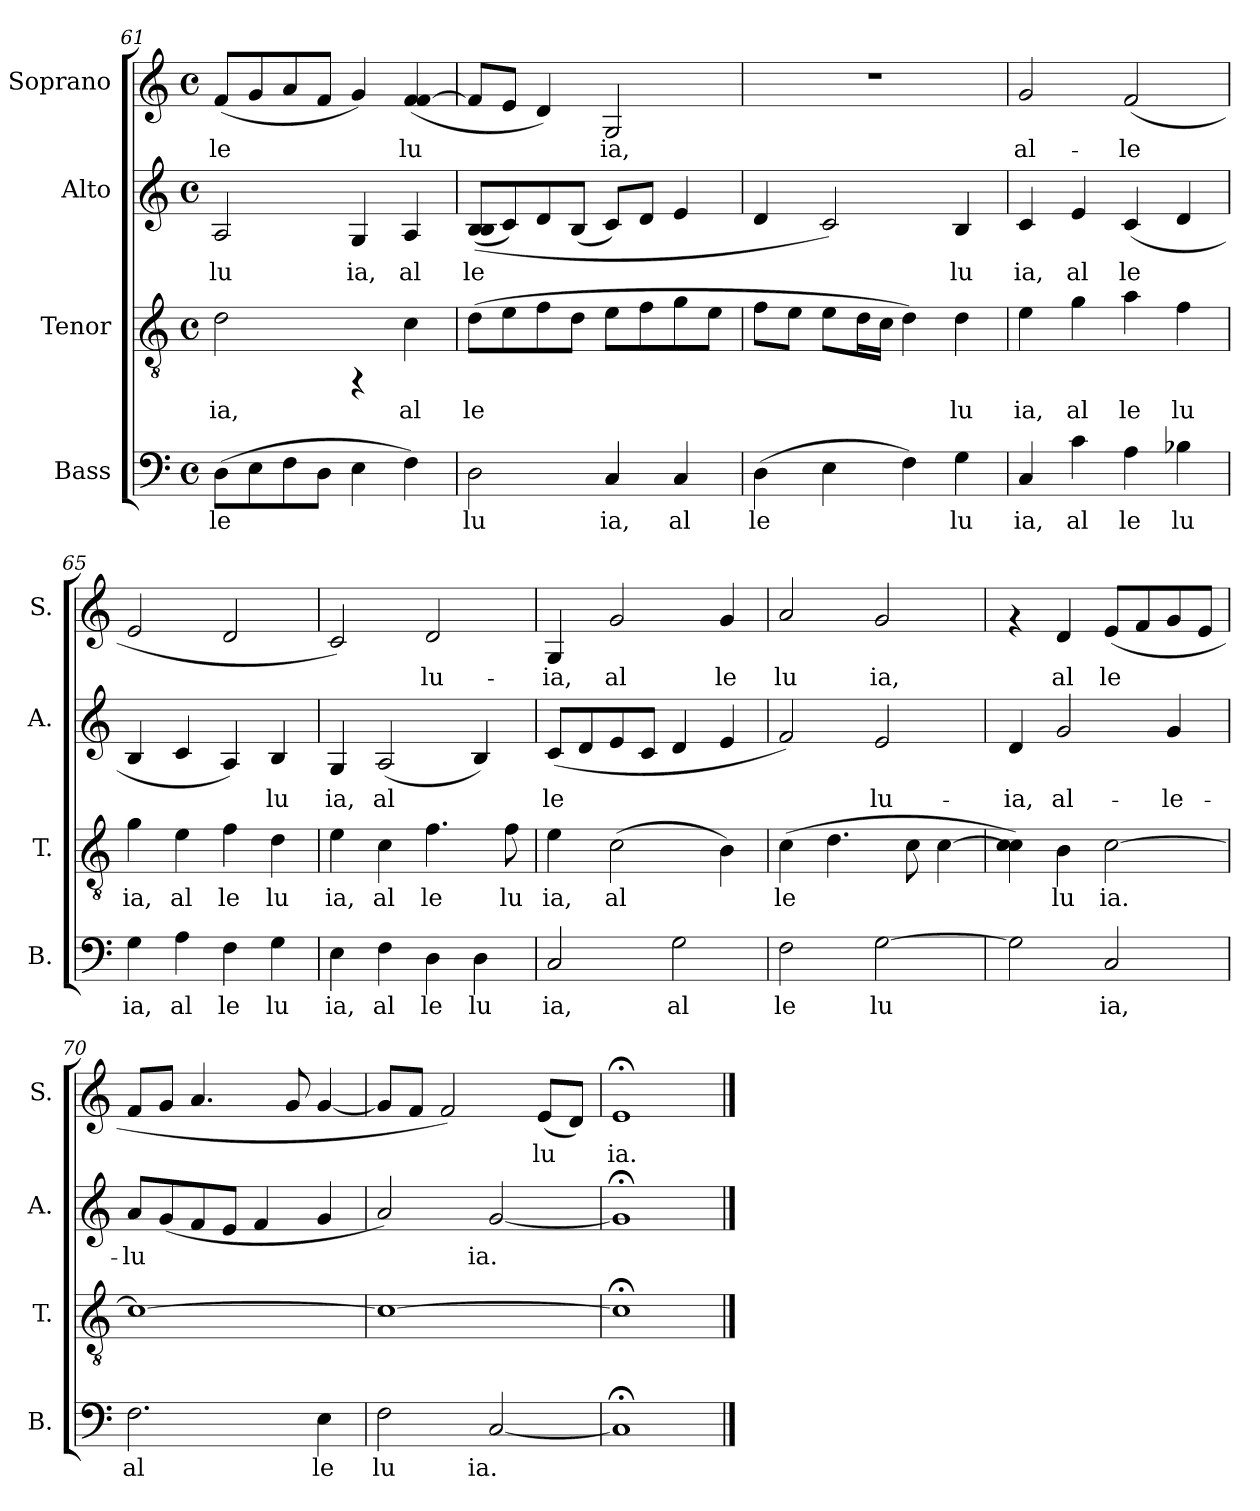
**kern	**text	**kern	**text	**kern	**text	**kern	**text
*part4	*part4	*part3	*part3	*part2	*part2	*part1	*part1
*staff4	*staff4	*staff3	*staff3	*staff2	*staff2	*staff1	*staff1
*I"Bass	*	*I"Tenor	*	*I"Alto	*	*I"Soprano	*
*I'B.	*	*I'T.	*	*I'A.	*	*I'S.	*
!!LO:LB:g=z
*clefF4	*	*clefGv2	*	*clefG2	*	*clefG2	*
*k[]	*	*k[]	*	*k[]	*	*k[]	*
*C:	*	*C:	*	*C:	*	*C:	*
*M4/4	*	*M4/4	*	*M4/4	*	*M4/4	*
*met(c)	*	*met(c)	*	*met(c)	*	*met(c)	*
=61	=61	=61	=61	=61	=61	=61	=61
!	!LO:LY:b:cj	!	!LO:LY:b:cj	!	!LO:LY:b:cj	!	!LO:LY:b:cj
(>8D\L	-le	2d\	ia,	2A/	lu	(<8f/L	le-
!	!LO:LY:b:cj	!	!	!	!	!	!LO:LY:b:cj
8E\	.	.	.	.	.	8g/	--
!	!LO:LY:b:cj	!	!	!	!	!	!LO:LY:b:cj
8F\	.	.	.	.	.	8a/	--
!	!LO:LY:b:cj	!	!	!	!	!	!LO:LY:b:cj
8D\J	.	.	.	.	.	8f/J	--
!	!LO:LY:b:cj	!	!	!	!LO:LY:b:cj	!	!LO:LY:b:cj
4E\	.	4rFF	.	4G/	ia,	4g/)	--
!	!LO:LY:b:cj	!	!LO:LY:b:cj	!	!LO:LY:b:cj	!	!LO:LY:b:cj
4F\)	.	4c\	al	4A/	al	(<4f/ [<4f/	-lu-
=62	=62	=62	=62	=62	=62	=62	=62
!	!LO:LY:b:cj	!	!LO:LY:b:cj	!	!LO:LY:b:cj	!	!LO:LY:b:cj
2D\	lu	(>8d\L	le	(<(>8B/ 8B/L	le	8f/L]	--
!	!	!	!LO:LY:b:cj	!	!LO:LY:b:cj	!	!LO:LY:b:cj
.	.	8e\	.	8c/)	.	8e/J	--
!	!	!	!LO:LY:b:cj	!	!LO:LY:b:cj	!	!LO:LY:b:cj
.	.	8f\	.	8d/	.	4d/)	--
!	!	!	!LO:LY:b:cj	!	!LO:LY:b:cj	!	!
.	.	8d\J	.	(>8B/J	.	.	.
!	!LO:LY:b:cj	!	!LO:LY:b:cj	!	!LO:LY:b:cj	!	!LO:LY:b:cj
4C/	ia,	8e\L	.	8c/L)	.	2G/	-ia,
!	!	!	!LO:LY:b:cj	!	!LO:LY:b:cj	!	!
.	.	8f\	.	8d/J	.	.	.
!	!LO:LY:b:cj	!	!LO:LY:b:cj	!	!LO:LY:b:cj	!	!
4C/	al	8g\	.	4e/	.	.	.
!	!	!	!LO:LY:b:cj	!	!	!	!
.	.	8e\J	.	.	.	.	.
=63	=63	=63	=63	=63	=63	=63	=63
!	!LO:LY:b:cj	!	!LO:LY:b:cj	!	!LO:LY:b:cj	!	!
(>4D\	le	8f\L	.	4d/	.	1r	.
!	!	!	!LO:LY:b:cj	!	!	!	!
.	.	8e\J	.	.	.	.	.
!	!LO:LY:b:cj	!	!LO:LY:b:cj	!	!LO:LY:b:cj	!	!
4E\	.	8e\L	.	2c/)	.	.	.
!	!	!	!LO:LY:b:cj	!	!	!	!
.	.	16d\	.	.	.	.	.
!	!	!	!LO:LY:b:cj	!	!	!	!
.	.	16c\J	.	.	.	.	.
!	!LO:LY:b:cj	!	!LO:LY:b:cj	!	!	!	!
4F\)	.	4d\)	.	.	.	.	.
!	!LO:LY:b:cj	!	!LO:LY:b:cj	!	!LO:LY:b:cj	!	!
4G\	lu	4d\	lu	4B/	lu	.	.
=64	=64	=64	=64	=64	=64	=64	=64
!	!LO:LY:b:cj	!	!LO:LY:b:cj	!	!LO:LY:b:cj	!	!LO:LY:b:cj
4C/	ia,	4e\	ia,	4c/	ia,	2g/	al-
!	!LO:LY:b:cj	!	!LO:LY:b:cj	!	!LO:LY:b:cj	!	!
4c\	al	4g\	al	4e/	al	.	.
!	!LO:LY:b:cj	!	!LO:LY:b:cj	!	!LO:LY:b:cj	!	!LO:LY:b:cj
4A\	le	4a\	le	(<4c/	le	(<2f/	-le-
!	!LO:LY:b:cj	!	!LO:LY:b:cj	!	!LO:LY:b:cj	!	!
4B-X\	lu	4f\	lu	4d/	.	.	.
=65	=65	=65	=65	=65	=65	=65	=65
!	!LO:LY:b:cj	!	!LO:LY:b:cj	!	!LO:LY:b:cj	!	!LO:LY:b:cj
4G\	ia,	4g\	ia,	4B/	.	2e/	--
!	!LO:LY:b:cj	!	!LO:LY:b:cj	!	!LO:LY:b:cj	!	!
4A\	al	4e\	al	4c/	.	.	.
!	!LO:LY:b:cj	!	!LO:LY:b:cj	!	!LO:LY:b:cj	!	!LO:LY:b:cj
4F\	le	4f\	le	4A/)	.	2d/	--
!	!LO:LY:b:cj	!	!LO:LY:b:cj	!	!LO:LY:b:cj	!	!
4G\	lu	4d\	lu	4B/	lu	.	.
=66	=66	=66	=66	=66	=66	=66	=66
!	!LO:LY:b:cj	!	!LO:LY:b:cj	!	!LO:LY:b:cj	!	!LO:LY:b:cj
4E\	ia,	4e\	ia,	4G/	ia,	2c/)	--
!	!LO:LY:b:cj	!	!LO:LY:b:cj	!	!LO:LY:b:cj	!	!
4F\	al	4c\	al	(<2A/	al	.	.
!	!LO:LY:b:cj	!	!LO:LY:b:cj	!	!	!	!LO:LY:b:cj
4D\	le	4.f\	le	.	.	2d/	-lu-
!	!LO:LY:b:cj	!	!	!	!LO:LY:b:cj	!	!
4D\	lu	.	.	4B/)	.	.	.
!	!	!	!LO:LY:b:cj	!	!	!	!
.	.	8f\	lu	.	.	.	.
!!LO:PB:g=z
=67	=67	=67	=67	=67	=67	=67	=67
!	!LO:LY:b:cj	!	!LO:LY:b:cj	!	!LO:LY:b:cj	!	!LO:LY:b:cj
2C/	ia,	4e\	ia,	(<8c/L	le-	4G/	-ia,
!	!	!	!	!	!LO:LY:b:cj	!	!
.	.	.	.	8d/	--	.	.
!	!	!	!LO:LY:b:cj	!	!LO:LY:b:cj	!	!LO:LY:b:cj
.	.	(>2c\	al	8e/	--	2g/	al
!	!	!	!	!	!LO:LY:b:cj	!	!
.	.	.	.	8c/J	--	.	.
!	!LO:LY:b:cj	!	!	!	!LO:LY:b:cj	!	!
2G\	al	.	.	4d/	--	.	.
!	!	!	!LO:LY:b:cj	!	!LO:LY:b:cj	!	!LO:LY:b:cj
.	.	4B\)	.	4e/	--	4g/	le
=68	=68	=68	=68	=68	=68	=68	=68
!	!LO:LY:b:cj	!	!LO:LY:b:cj	!	!LO:LY:b:cj	!	!LO:LY:b:cj
2F\	le	(>4c\	le	2f/)	--	2a/	lu
!	!	!	!LO:LY:b:cj	!	!	!	!
.	.	4.d\	.	.	.	.	.
!	!LO:LY:b:cj	!	!	!	!LO:LY:b:cj	!	!LO:LY:b:cj
[>2G\	lu	.	.	2e/	-lu-	2g/	ia,
!	!	!	!LO:LY:b:cj	!	!	!	!
.	.	8c\	.	.	.	.	.
!	!	!	!LO:LY:b:cj	!	!	!	!
.	.	[>4c\	.	.	.	.	.
=69	=69	=69	=69	=69	=69	=69	=69
!	!LO:LY:b:cj	!	!LO:LY:b:cj	!	!LO:LY:b:cj	!	!
2G\]	.	4c\ 4c\])	.	4d/	-ia,	4rf	.
!	!	!	!LO:LY:b:cj	!	!LO:LY:b:cj	!	!LO:LY:b:cj
.	.	4B\	lu	2g/	al-	4d/	al
!	!LO:LY:b:cj	!	!LO:LY:b:cj	!	!	!	!LO:LY:b:cj
2C/	ia,	[>2c\	ia.	.	.	(<8e/L	le
!	!	!	!	!	!	!	!LO:LY:b:cj
.	.	.	.	.	.	8f/	.
!	!	!	!	!	!LO:LY:b:cj	!	!LO:LY:b:cj
.	.	.	.	4g/	-le-	8g/	.
!	!	!	!	!	!	!	!LO:LY:b:cj
.	.	.	.	.	.	8e/J	.
=70	=70	=70	=70	=70	=70	=70	=70
!	!LO:LY:b:cj	!	!LO:LY:b:cj	!	!LO:LY:b:cj	!	!LO:LY:b:cj
2.F\	al	1c_>	.	8a/L	-lu-	8f/L	.
!	!	!	!	!	!LO:LY:b:cj	!	!LO:LY:b:cj
.	.	.	.	(<8g/	--	8g/J	.
!	!	!	!	!	!LO:LY:b:cj	!	!LO:LY:b:cj
.	.	.	.	8f/	--	4.a/	.
!	!	!	!	!	!LO:LY:b:cj	!	!
.	.	.	.	8e/J	--	.	.
!	!	!	!	!	!LO:LY:b:cj	!	!
.	.	.	.	4f/	--	.	.
!	!	!	!	!	!	!	!LO:LY:b:cj
.	.	.	.	.	.	8g/	.
!	!LO:LY:b:cj	!	!	!	!LO:LY:b:cj	!	!LO:LY:b:cj
4E\	le	.	.	4g/	--	[<4g/	.
=71	=71	=71	=71	=71	=71	=71	=71
!	!LO:LY:b:cj	!	!LO:LY:b:cj	!	!LO:LY:b:cj	!	!LO:LY:b:cj
2F\	lu	1c_>	.	2a/)	--	8g/L]	.
!	!	!	!	!	!	!	!LO:LY:b:cj
.	.	.	.	.	.	8f/J	.
!	!	!	!	!	!	!	!LO:LY:b:cj
.	.	.	.	.	.	2f/)	.
!	!LO:LY:b:cj	!	!	!	!LO:LY:b:cj	!	!
[<2C/	ia.	.	.	[<2g/	-ia.	.	.
!	!	!	!	!	!	!	!LO:LY:b:cj
.	.	.	.	.	.	(<8e/L	lu
!	!	!	!	!	!	!	!LO:LY:b:cj
.	.	.	.	.	.	8d/J)	.
=72	=72	=72	=72	=72	=72	=72	=72
!	!LO:LY:b:cj	!	!LO:LY:b:cj	!	!LO:LY:b:cj	!	!LO:LY:b:cj
1C;<]	.	1c;<]	.	1g;<]	.	1e;<	ia.
==	==	==	==	==	==	==	==
*-	*-	*-	*-	*-	*-	*-	*-
